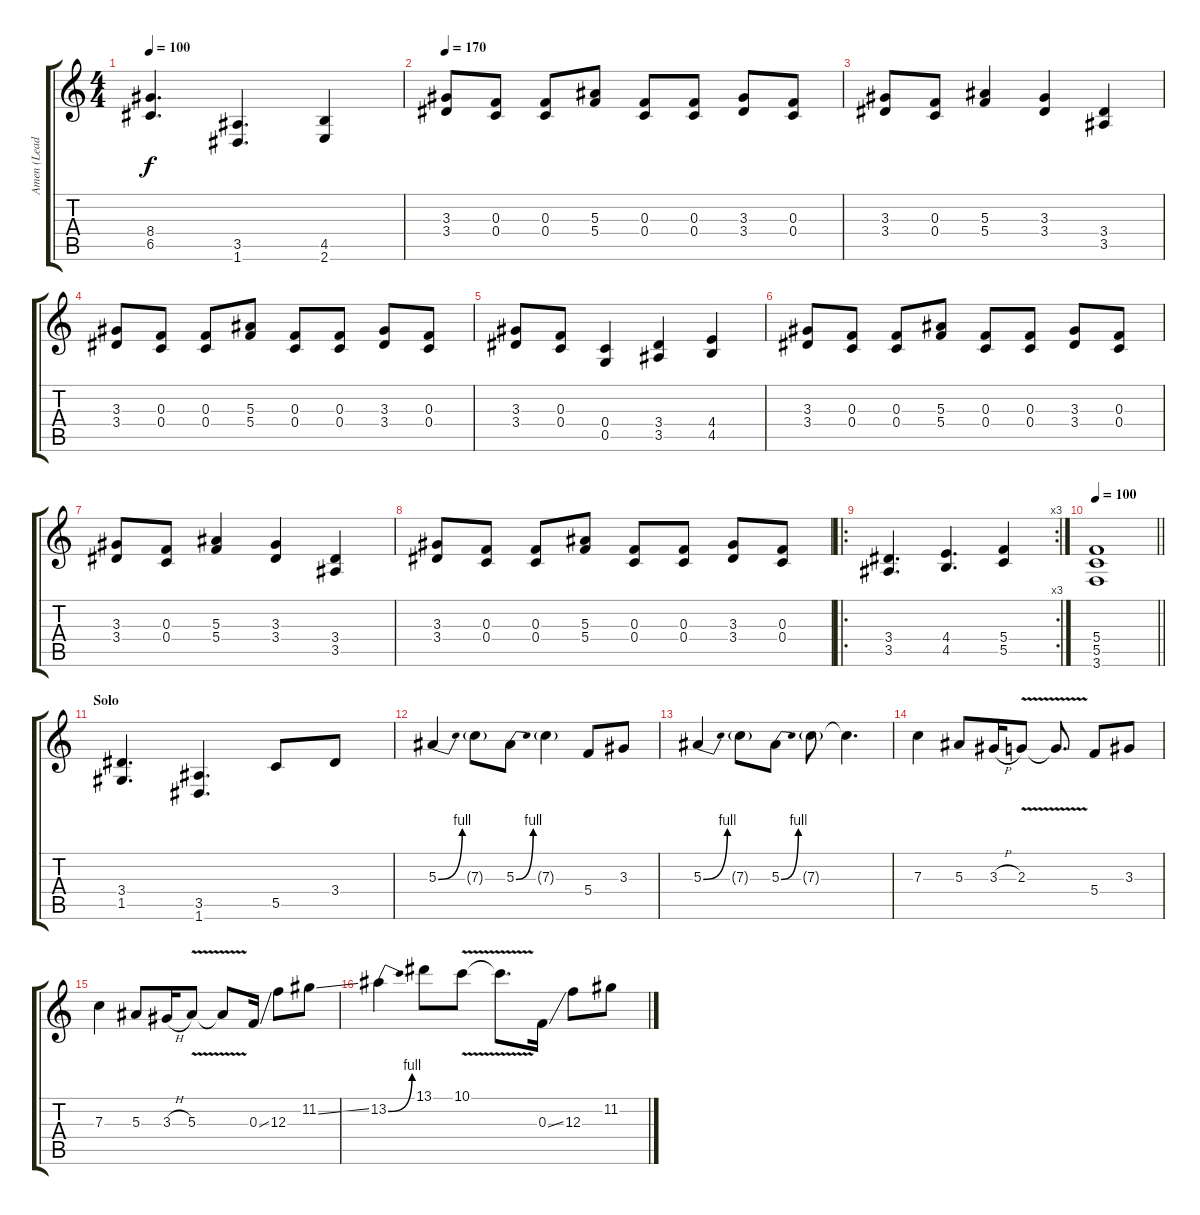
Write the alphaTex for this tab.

\track ("Amen (Lead)" "Amen (Lead") {instrument overdrivenguitar}
\staff {score tabs}
\tuning (D4 A3 F3 C3 G2 D2) {hide}
\ts (4 4)
\tempo 100
\clef g2
\ks c
(8.4 6.5).4{d dy f} (3.5 1.6).4{d} (4.5 2.6).4 |
\tempo 200
\tempo 170
(3.3 3.4).8 (0.3 0.4).8 (0.3 0.4).8 (5.3 5.4).8 (0.3 0.4).8 (0.3 0.4).8 (3.3 3.4).8 (0.3 0.4).8 |
(3.3 3.4).8 (0.3 0.4).8 (5.3 5.4).4 (3.3 3.4).4 (3.4 3.5).4 |
(3.3 3.4).8 (0.3 0.4).8 (0.3 0.4).8 (5.3 5.4).8 (0.3 0.4).8 (0.3 0.4).8 (3.3 3.4).8 (0.3 0.4).8 |
(3.3 3.4).8 (0.3 0.4).8 (0.4 0.5).4 (3.4 3.5).4 (4.4 4.5).4 |
(3.3 3.4).8 (0.3 0.4).8 (0.3 0.4).8 (5.3 5.4).8 (0.3 0.4).8 (0.3 0.4).8 (3.3 3.4).8 (0.3 0.4).8 |
(3.3 3.4).8 (0.3 0.4).8 (5.3 5.4).4 (3.3 3.4).4 (3.4 3.5).4 |
(3.3 3.4).8 (0.3 0.4).8 (0.3 0.4).8 (5.3 5.4).8 (0.3 0.4).8 (0.3 0.4).8 (3.3 3.4).8 (0.3 0.4).8 |
\ro
\rc 3
(3.4 3.5).4{d} (4.4 4.5).4{d} (5.4 5.5).4 |
\tempo 100
\barLineRight lightlight
(5.4 5.5 3.6).1 |
\section ("" "Solo")
(3.4 1.5).4{d} (3.5 1.6).4{d} 5.5.8 3.4.8 |
5.3{be (bend 0 0 60 4)}.4 7.3{g}.8 5.3{be (bend 0 0 60 4)}.8 7.3{g}.4 5.4.8 3.3.8 |
5.3{be (bend 0 0 60 4)}.4 7.3{g}.8 5.3{be (bend 0 0 60 4)}.8 7.3{g}.8 7.3{t}.4{d} |
7.3.4 5.3.8 3.3{h}.16 2.3{v}.8 2.3{t}.8{d} 5.4.8 3.3.8 |
7.3.4 5.3.8 3.3{h}.16 5.3{v}.8 5.3{t}.8 0.3{ss}.16 12.3.8 11.2{ss}.8 |
13.2{be (bend 0 0 60 4)}.4 13.1.8 10.1{v}.8 10.1{t}.8{d} 0.3{ss}.16 12.3.8 11.2{ss}.8
